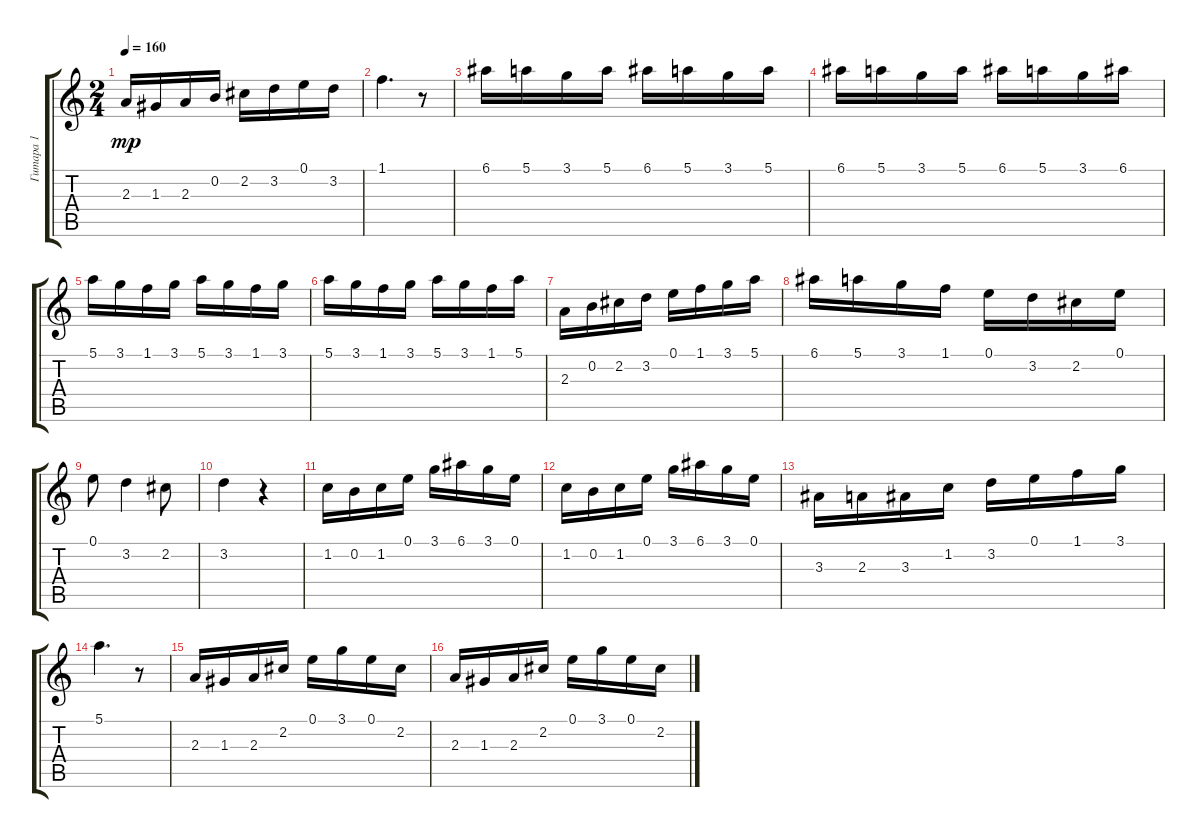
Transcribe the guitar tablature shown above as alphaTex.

\track ("Гитара 1" "Гитара 1") {instrument distortionguitar}
\staff {score tabs}
\tuning (E4 B3 G3 D3 A2 E2) {hide}
\ts (2 4)
\tempo 160
\clef g2
\ks c
2.3.16{dy mp} 1.3.16 2.3.16 0.2.16 2.2.16 3.2.16 0.1.16 3.2.16 |
1.1.4{d} r.8 |
6.1.16 5.1.16 3.1.16 5.1.16 6.1.16 5.1.16 3.1.16 5.1.16 |
6.1.16 5.1.16 3.1.16 5.1.16 6.1.16 5.1.16 3.1.16 6.1.16 |
5.1.16 3.1.16 1.1.16 3.1.16 5.1.16 3.1.16 1.1.16 3.1.16 |
5.1.16 3.1.16 1.1.16 3.1.16 5.1.16 3.1.16 1.1.16 5.1.16 |
2.3.16 0.2.16 2.2.16 3.2.16 0.1.16 1.1.16 3.1.16 5.1.16 |
6.1.16 5.1.16 3.1.16 1.1.16 0.1.16 3.2.16 2.2.16 0.1.16 |
0.1.8 3.2.4 2.2.8 |
3.2.4 r.4 |
1.2.16 0.2.16 1.2.16 0.1.16 3.1.16 6.1.16 3.1.16 0.1.16 |
1.2.16 0.2.16 1.2.16 0.1.16 3.1.16 6.1.16 3.1.16 0.1.16 |
3.3.16 2.3.16 3.3.16 1.2.16 3.2.16 0.1.16 1.1.16 3.1.16 |
5.1.4{d} r.8 |
2.3.16 1.3.16 2.3.16 2.2.16 0.1.16 3.1.16 0.1.16 2.2.16 |
2.3.16 1.3.16 2.3.16 2.2.16 0.1.16 3.1.16 0.1.16 2.2.16
